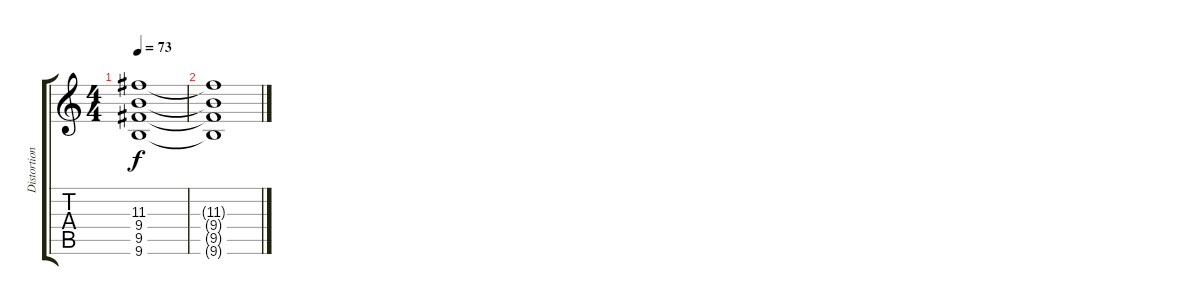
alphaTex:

\track ("Distortion R" "Distortion") {instrument distortionguitar}
\staff {score tabs}
\tuning (E4 B3 G3 D3 A2 D2) {hide}
\ts (4 4)
\tempo 73
\clef g2
\ks c
(11.3 9.4 9.5 9.6).1{dy f volume 0} |
(11.3{t} 9.4{t} 9.5{t} 9.6{t}).1
